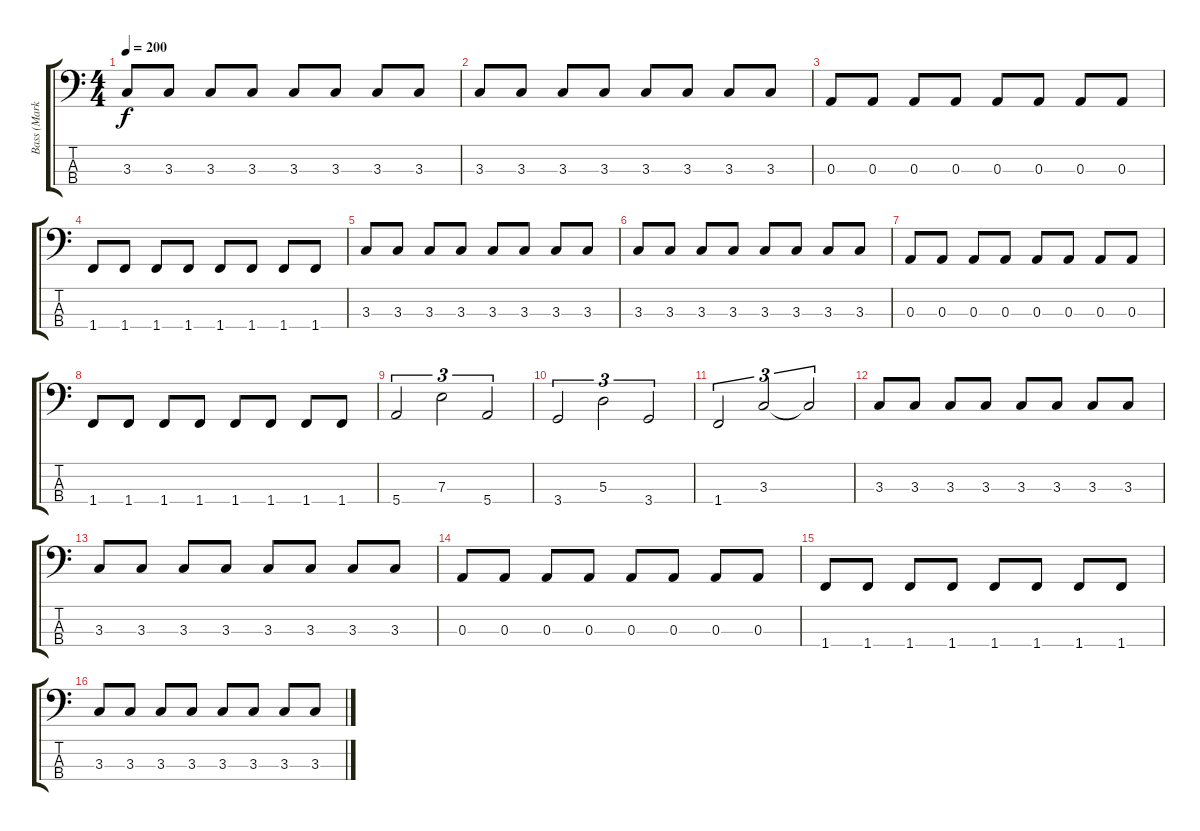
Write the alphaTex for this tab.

\track ("Bass (Mark)" "Bass (Mark") {instrument electricbasspick}
\staff {score tabs}
\tuning (G2 D2 A1 E1) {hide}
\ts (4 4)
\tempo 200
\clef f4
\ks c
3.3.8{dy f} 3.3.8 3.3.8 3.3.8 3.3.8 3.3.8 3.3.8 3.3.8 |
3.3.8 3.3.8 3.3.8 3.3.8 3.3.8 3.3.8 3.3.8 3.3.8 |
0.3.8 0.3.8 0.3.8 0.3.8 0.3.8 0.3.8 0.3.8 0.3.8 |
1.4.8 1.4.8 1.4.8 1.4.8 1.4.8 1.4.8 1.4.8 1.4.8 |
3.3.8 3.3.8 3.3.8 3.3.8 3.3.8 3.3.8 3.3.8 3.3.8 |
3.3.8 3.3.8 3.3.8 3.3.8 3.3.8 3.3.8 3.3.8 3.3.8 |
0.3.8 0.3.8 0.3.8 0.3.8 0.3.8 0.3.8 0.3.8 0.3.8 |
1.4.8 1.4.8 1.4.8 1.4.8 1.4.8 1.4.8 1.4.8 1.4.8 |
5.4.2{tu (3 2) volume 16} 7.3.2{tu (3 2)} 5.4.2{tu (3 2)} |
3.4.2{tu (3 2)} 5.3.2{tu (3 2)} 3.4.2{tu (3 2)} |
1.4.2{tu (3 2)} 3.3.2{tu (3 2)} 3.3{t}.2{tu (3 2)} |
3.3.8 3.3.8 3.3.8 3.3.8 3.3.8 3.3.8 3.3.8 3.3.8 |
3.3.8 3.3.8 3.3.8 3.3.8 3.3.8 3.3.8 3.3.8 3.3.8 |
0.3.8 0.3.8 0.3.8 0.3.8 0.3.8 0.3.8 0.3.8 0.3.8 |
1.4.8 1.4.8 1.4.8 1.4.8 1.4.8 1.4.8 1.4.8 1.4.8 |
3.3.8 3.3.8 3.3.8 3.3.8 3.3.8 3.3.8 3.3.8 3.3.8
